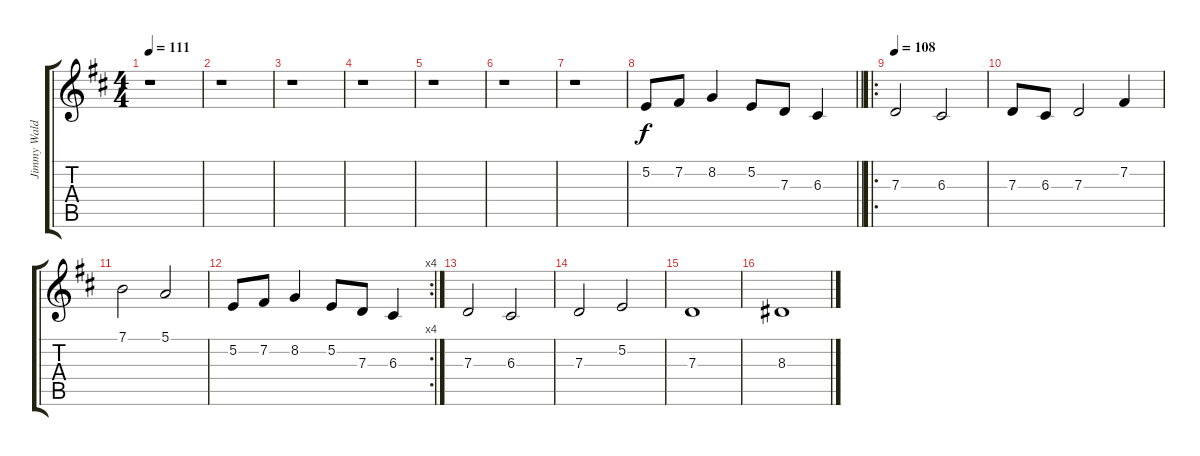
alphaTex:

\track ("Jimmy Waldo" "Jimmy Wald") {instrument choiraahs}
\staff {score tabs}
\tuning (E4 B3 G3 D3 A2 E2) {hide}
\ts (4 4)
\tempo 111
\clef g2
\ks d
r.1{dy f instrument choiraahs} |
r.1 |
r.1 |
r.1 |
r.1 |
r.1 |
r.1 |
\barLineRight lightlight
5.2.8 7.2.8 8.2.4 5.2.8 7.3.8 6.3.4 |
\ro
\tempo 108
7.3.2 6.3.2 |
7.3.8 6.3.8 7.3.2 7.2.4 |
7.1.2 5.1.2 |
\rc 4
5.2.8 7.2.8 8.2.4 5.2.8 7.3.8 6.3.4 |
7.3.2 6.3.2 |
7.3.2 5.2.2 |
7.3.1 |
8.3.1
